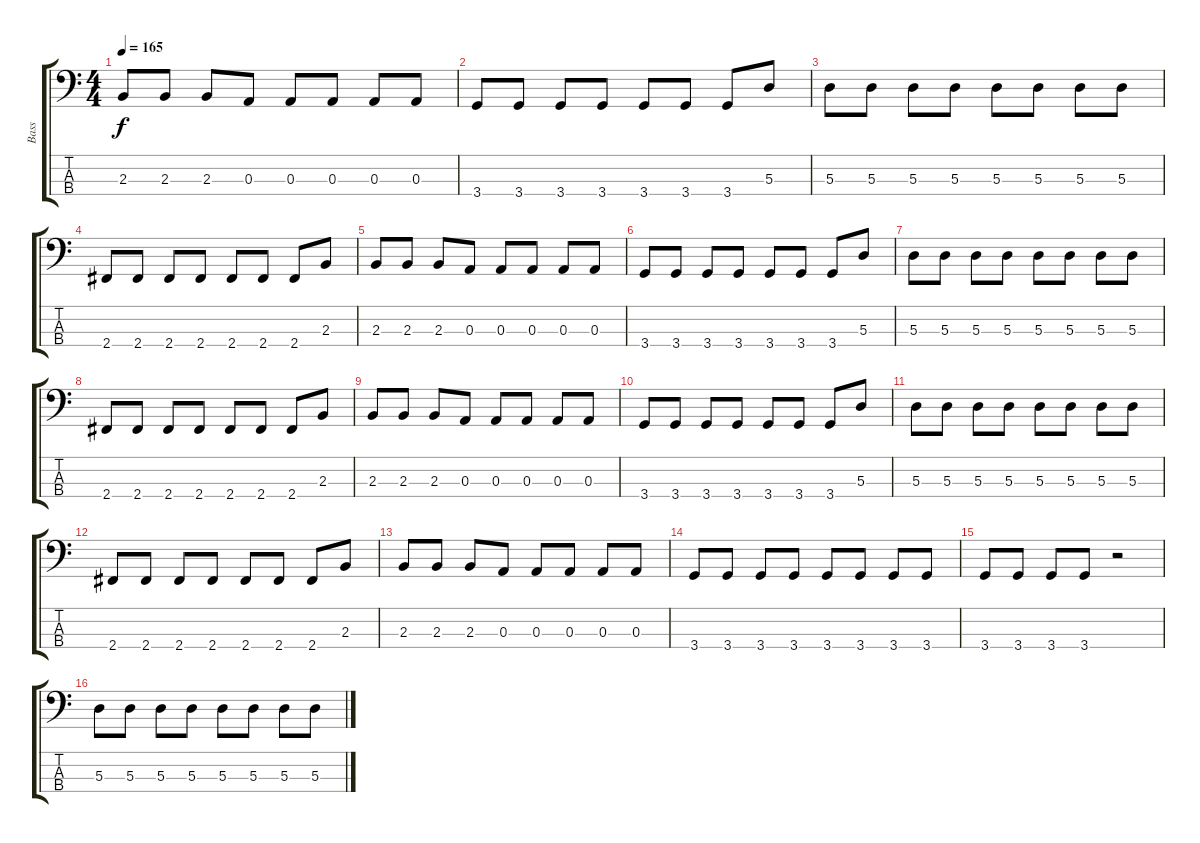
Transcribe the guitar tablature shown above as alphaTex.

\track ("Bass" "Bass") {instrument electricbassfinger}
\staff {score tabs}
\tuning (G2 D2 A1 E1) {hide}
\ts (4 4)
\tempo 165
\clef f4
\ks c
2.3.8{dy f} 2.3.8 2.3.8 0.3.8 0.3.8 0.3.8 0.3.8 0.3.8 |
3.4.8 3.4.8 3.4.8 3.4.8 3.4.8 3.4.8 3.4.8 5.3.8 |
5.3.8 5.3.8 5.3.8 5.3.8 5.3.8 5.3.8 5.3.8 5.3.8 |
2.4.8 2.4.8 2.4.8 2.4.8 2.4.8 2.4.8 2.4.8 2.3.8 |
2.3.8 2.3.8 2.3.8 0.3.8 0.3.8 0.3.8 0.3.8 0.3.8 |
3.4.8 3.4.8 3.4.8 3.4.8 3.4.8 3.4.8 3.4.8 5.3.8 |
5.3.8 5.3.8 5.3.8 5.3.8 5.3.8 5.3.8 5.3.8 5.3.8 |
2.4.8 2.4.8 2.4.8 2.4.8 2.4.8 2.4.8 2.4.8 2.3.8 |
2.3.8 2.3.8 2.3.8 0.3.8 0.3.8 0.3.8 0.3.8 0.3.8 |
3.4.8 3.4.8 3.4.8 3.4.8 3.4.8 3.4.8 3.4.8 5.3.8 |
5.3.8 5.3.8 5.3.8 5.3.8 5.3.8 5.3.8 5.3.8 5.3.8 |
2.4.8 2.4.8 2.4.8 2.4.8 2.4.8 2.4.8 2.4.8 2.3.8 |
2.3.8 2.3.8 2.3.8 0.3.8 0.3.8 0.3.8 0.3.8 0.3.8 |
3.4.8 3.4.8 3.4.8 3.4.8 3.4.8 3.4.8 3.4.8 3.4.8 |
3.4.8 3.4.8 3.4.8 3.4.8 r.2 |
5.3.8 5.3.8 5.3.8 5.3.8 5.3.8 5.3.8 5.3.8 5.3.8
